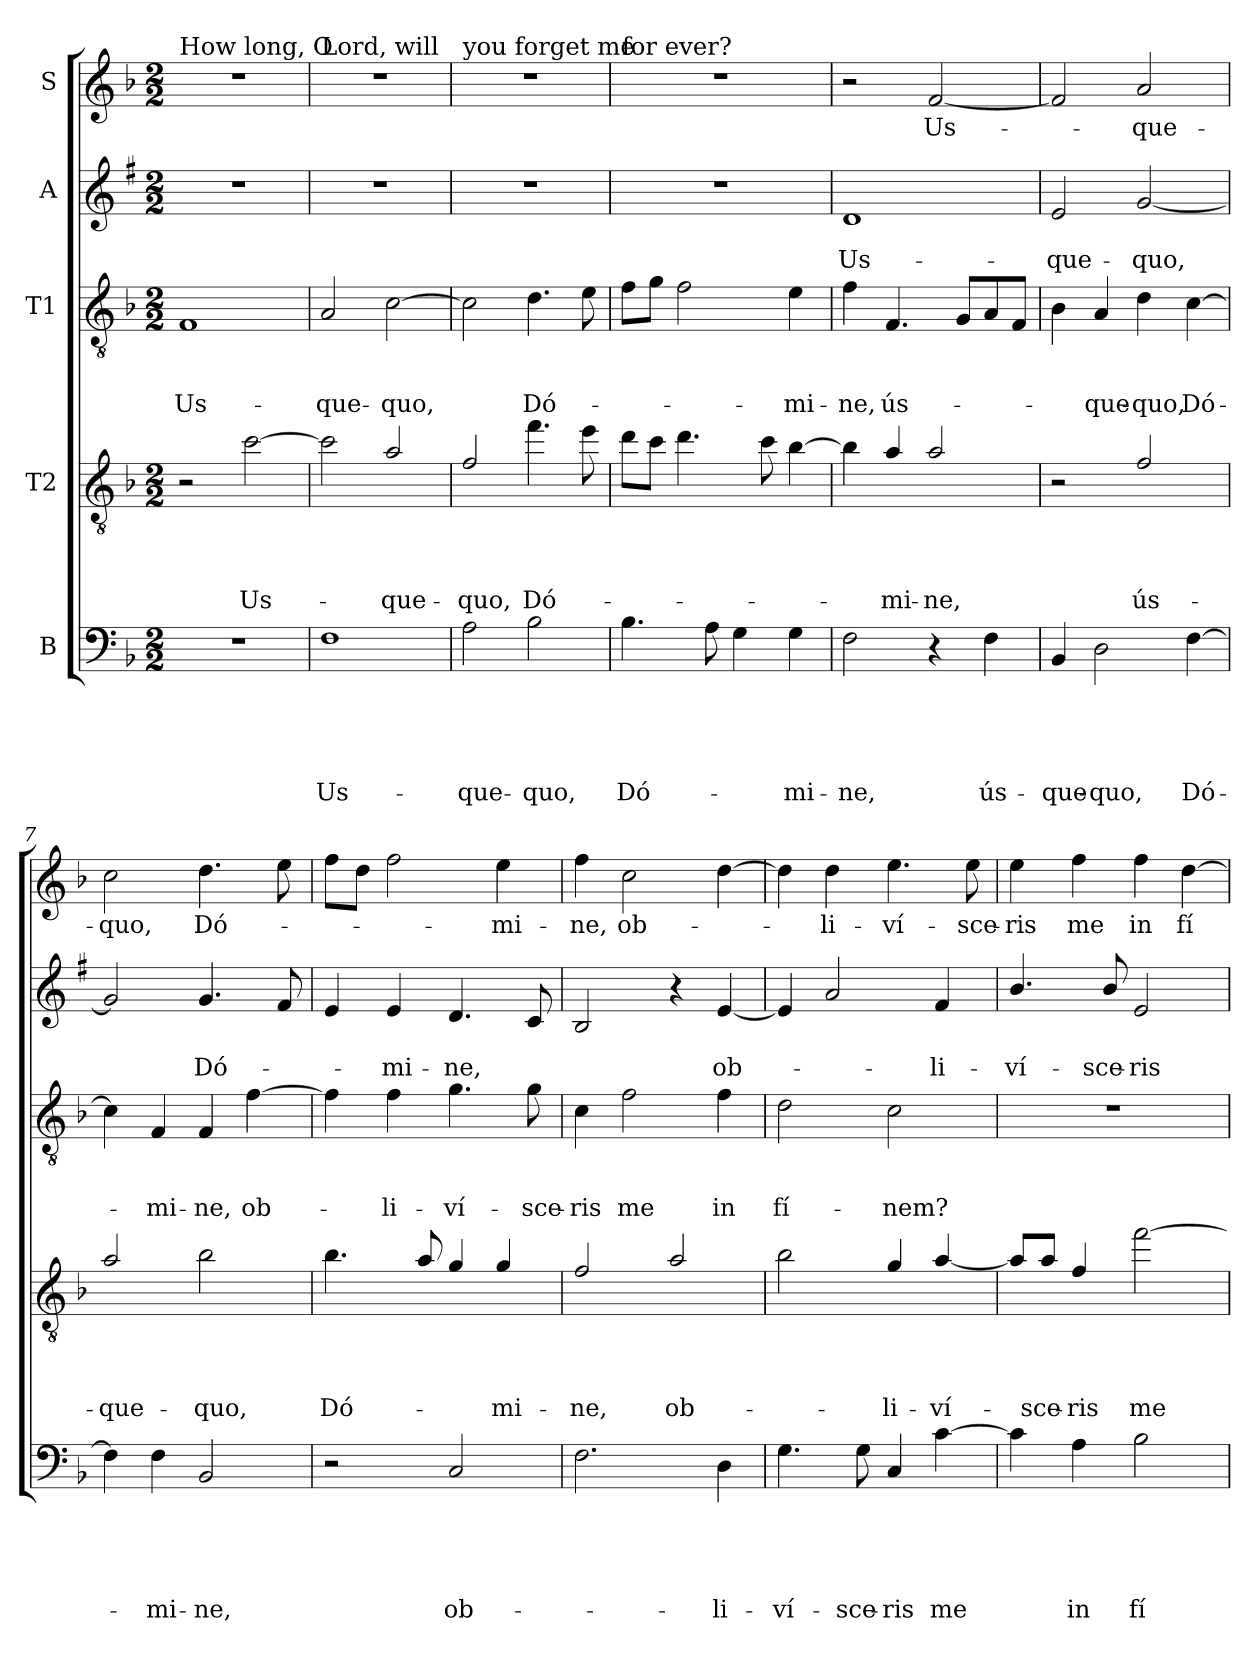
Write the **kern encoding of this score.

**kern	**text	**text	**text	**text	**text	**kern	**text	**text	**text	**text	**kern	**text	**text	**text	**kern	**text	**text	**kern	**text
*part5	*part5	*part5	*part5	*part5	*part5	*part4	*part4	*part4	*part4	*part4	*part3	*part3	*part3	*part3	*part2	*part2	*part2	*part1	*part1
*staff5	*staff5	*staff5	*staff5	*staff5	*staff5	*staff4	*staff4	*staff4	*staff4	*staff4	*staff3	*staff3	*staff3	*staff3	*staff2	*staff2	*staff2	*staff1	*staff1
*I"B	*	*	*	*	*	*I"T2	*	*	*	*	*I"T1	*	*	*	*I"A	*	*	*I"S	*
*clefF4	*	*	*	*	*	*clefGv2	*	*	*	*	*clefGv2	*	*	*	*clefG2	*	*	*clefG2	*
*	*	*	*	*	*	*ITrd8c14	*	*	*	*	*	*	*	*	*ITrd1c2	*	*	*	*
*k[b-]	*	*	*	*	*	*k[b-]	*	*	*	*	*k[b-]	*	*	*	*k[b-]	*	*	*k[b-]	*
*F:	*	*	*	*	*	*F:	*	*	*	*	*F:	*	*	*	*F:	*	*	*F:	*
*M2/2	*	*	*	*	*	*M2/2	*	*	*	*	*M2/2	*	*	*	*M2/2	*	*	*M2/2	*
=1	=1	=1	=1	=1	=1	=1	=1	=1	=1	=1	=1	=1	=1	=1	=1	=1	=1	=1	=1
!	!	!	!	!	!	!	!	!	!	!	!	!	!	!	!	!	!	!LO:TX:a:t=How long, O	!
!	!	!	!	!	!	!	!	!	!	!	!	!	!	!LO:LY:b	!	!	!	!	!
1r	.	.	.	.	.	2r	.	.	.	.	1F	.	.	Us-	1r	.	.	1r	.
!	!	!	!	!	!	!	!	!	!	!LO:LY:b	!	!	!	!	!	!	!	!	!
.	.	.	.	.	.	[2c\	.	.	.	Us-	.	.	.	.	.	.	.	.	.
=2	=2	=2	=2	=2	=2	=2	=2	=2	=2	=2	=2	=2	=2	=2	=2	=2	=2	=2	=2
!	!	!	!	!	!	!	!	!	!	!	!	!	!	!	!	!	!	!LO:TX:a:t=Lord, will	!
!	!	!	!	!	!LO:LY:b	!	!	!	!	!	!	!	!	!LO:LY:b	!	!	!	!	!
1F	.	.	.	.	Us-	2c\]	.	.	.	.	2A/	.	.	-que-	1r	.	.	1r	.
!	!	!	!	!	!	!	!	!	!	!LO:LY:b	!	!	!	!LO:LY:b	!	!	!	!	!
.	.	.	.	.	.	2A/	.	.	.	-que-	[2c\	.	.	-quo,	.	.	.	.	.
=3	=3	=3	=3	=3	=3	=3	=3	=3	=3	=3	=3	=3	=3	=3	=3	=3	=3	=3	=3
!	!	!	!	!	!	!	!	!	!	!	!	!	!	!	!	!	!	!LO:TX:a:t=you forget me	!
!	!	!	!	!	!LO:LY:b	!	!	!	!	!LO:LY:b	!	!	!	!	!	!	!	!	!
2A\	.	.	.	.	-que-	2F/	.	.	.	-quo,	2c\]	.	.	.	1r	.	.	1r	.
!	!	!	!	!	!LO:LY:b	!	!	!	!	!LO:LY:b	!	!	!	!LO:LY:b	!	!	!	!	!
2B-\	.	.	.	.	-quo,	4.f\	.	.	.	Dó-	4.d\	.	.	Dó-	.	.	.	.	.
.	.	.	.	.	.	8e\	.	.	.	.	8e\	.	.	.	.	.	.	.	.
=4	=4	=4	=4	=4	=4	=4	=4	=4	=4	=4	=4	=4	=4	=4	=4	=4	=4	=4	=4
!	!	!	!	!	!	!	!	!	!	!	!	!	!	!	!	!	!	!LO:TX:a:t=for ever?	!
!	!	!	!	!	!LO:LY:b	!	!	!	!	!	!	!	!	!	!	!	!	!	!
4.B-\	.	.	.	.	Dó-	8d\L	.	.	.	.	8f\L	.	.	.	1r	.	.	1r	.
.	.	.	.	.	.	8c\J	.	.	.	.	8g\J	.	.	.	.	.	.	.	.
.	.	.	.	.	.	4.d\	.	.	.	.	2f\	.	.	.	.	.	.	.	.
8A\	.	.	.	.	.	.	.	.	.	.	.	.	.	.	.	.	.	.	.
4G\	.	.	.	.	.	.	.	.	.	.	.	.	.	.	.	.	.	.	.
.	.	.	.	.	.	8c\	.	.	.	.	.	.	.	.	.	.	.	.	.
!	!	!	!	!	!LO:LY:b	!	!	!	!	!	!	!	!	!LO:LY:b	!	!	!	!	!
4G\	.	.	.	.	-mi-	[4B-\	.	.	.	.	4e\	.	.	-mi-	.	.	.	.	.
=5	=5	=5	=5	=5	=5	=5	=5	=5	=5	=5	=5	=5	=5	=5	=5	=5	=5	=5	=5
!	!	!	!	!	!LO:LY:b	!	!	!	!	!	!	!	!	!LO:LY:b	!	!	!LO:LY:b	!	!
2F\	.	.	.	.	-ne,	4B-\]	.	.	.	.	4f\	.	.	-ne,	1c	.	Us-	2r	.
!	!	!	!	!	!	!	!	!	!	!LO:LY:b	!	!	!	!LO:LY:b	!	!	!	!	!
.	.	.	.	.	.	4A/	.	.	.	-mi-	4.F/	.	.	ús-	.	.	.	.	.
!	!	!	!	!	!	!	!	!	!	!LO:LY:b	!	!	!	!	!	!	!	!	!LO:LY:b
4r	.	.	.	.	.	2A/	.	.	.	-ne,	.	.	.	.	.	.	.	[2f/	Us-
.	.	.	.	.	.	.	.	.	.	.	8G/L	.	.	.	.	.	.	.	.
!	!	!	!	!	!LO:LY:b	!	!	!	!	!	!	!	!	!	!	!	!	!	!
4F\	.	.	.	.	ús-	.	.	.	.	.	8A/	.	.	.	.	.	.	.	.
.	.	.	.	.	.	.	.	.	.	.	8F/J	.	.	.	.	.	.	.	.
!!LO:PB:g=z
=6	=6	=6	=6	=6	=6	=6	=6	=6	=6	=6	=6	=6	=6	=6	=6	=6	=6	=6	=6
!	!	!	!	!	!LO:LY:b	!	!	!	!	!	!	!	!	!	!	!	!LO:LY:b	!	!
4BB-/	.	.	.	.	-que-	2r	.	.	.	.	4B-\	.	.	.	2d/	.	-que-	2f/]	.
!	!	!	!	!	!LO:LY:b	!	!	!	!	!	!	!	!	!LO:LY:b	!	!	!	!	!
2D\	.	.	.	.	-quo,	.	.	.	.	.	4A/	.	.	-que-	.	.	.	.	.
!	!	!	!	!	!	!	!	!	!	!LO:LY:b	!	!	!	!LO:LY:b	!	!	!LO:LY:b	!	!LO:LY:b
.	.	.	.	.	.	2F/	.	.	.	ús-	4d\	.	.	-quo,	[2f/	.	-quo,	2a/	-que-
!	!	!	!	!	!LO:LY:b	!	!	!	!	!	!	!	!	!LO:LY:b	!	!	!	!	!
[4F\	.	.	.	.	Dó-	.	.	.	.	.	[4c\	.	.	Dó-	.	.	.	.	.
=7	=7	=7	=7	=7	=7	=7	=7	=7	=7	=7	=7	=7	=7	=7	=7	=7	=7	=7	=7
!	!	!	!	!	!	!	!	!	!	!LO:LY:b	!	!	!	!	!	!	!	!	!LO:LY:b
4F\]	.	.	.	.	.	2A/	.	.	.	-que-	4c\]	.	.	.	2f/]	.	.	2cc\	-quo,
!	!	!	!	!	!LO:LY:b	!	!	!	!	!	!	!	!	!LO:LY:b	!	!	!	!	!
4F\	.	.	.	.	-mi-	.	.	.	.	.	4F/	.	.	-mi-	.	.	.	.	.
!	!	!	!	!	!LO:LY:b	!	!	!	!	!LO:LY:b	!	!	!	!LO:LY:b	!	!	!LO:LY:b	!	!LO:LY:b
2BB-/	.	.	.	.	-ne,	2B-\	.	.	.	-quo,	4F/	.	.	-ne,	4.f/	.	Dó-	4.dd\	Dó-
!	!	!	!	!	!	!	!	!	!	!	!	!	!	!LO:LY:b	!	!	!	!	!
.	.	.	.	.	.	.	.	.	.	.	[4f\	.	.	ob-	.	.	.	.	.
.	.	.	.	.	.	.	.	.	.	.	.	.	.	.	8e/	.	.	8ee\	.
=8	=8	=8	=8	=8	=8	=8	=8	=8	=8	=8	=8	=8	=8	=8	=8	=8	=8	=8	=8
!	!	!	!	!	!	!	!	!	!	!LO:LY:b	!	!	!	!	!	!	!	!	!
2r	.	.	.	.	.	4.B-\	.	.	.	Dó-	4f\]	.	.	.	4d/	.	.	8ff\L	.
.	.	.	.	.	.	.	.	.	.	.	.	.	.	.	.	.	.	8dd\J	.
!	!	!	!	!	!	!	!	!	!	!	!	!	!	!LO:LY:b	!	!	!LO:LY:b	!	!
.	.	.	.	.	.	.	.	.	.	.	4f\	.	.	-li-	4d/	.	-mi-	2ff\	.
.	.	.	.	.	.	8A/	.	.	.	.	.	.	.	.	.	.	.	.	.
!	!	!	!	!	!LO:LY:b	!	!	!	!	!	!	!	!	!LO:LY:b	!	!	!LO:LY:b	!	!
2C/	.	.	.	.	ob-	4G/	.	.	.	.	4.g\	.	.	-ví-	4.c/	.	-ne,	.	.
!	!	!	!	!	!	!	!	!	!	!LO:LY:b	!	!	!	!	!	!	!	!	!LO:LY:b
.	.	.	.	.	.	4G/	.	.	.	-mi-	.	.	.	.	.	.	.	4ee\	-mi-
!	!	!	!	!	!	!	!	!	!	!	!	!	!	!LO:LY:b	!	!	!	!	!
.	.	.	.	.	.	.	.	.	.	.	8g\	.	.	-sce-	8B-/	.	.	.	.
=9	=9	=9	=9	=9	=9	=9	=9	=9	=9	=9	=9	=9	=9	=9	=9	=9	=9	=9	=9
!	!	!	!	!	!	!	!	!	!	!LO:LY:b	!	!	!	!LO:LY:b	!	!	!	!	!LO:LY:b
2.F\	.	.	.	.	.	2F/	.	.	.	-ne,	4c\	.	.	-ris	2A/	.	.	4ff\	-ne,
!	!	!	!	!	!	!	!	!	!	!	!	!	!	!LO:LY:b	!	!	!	!	!LO:LY:b
.	.	.	.	.	.	.	.	.	.	.	2f\	.	.	me	.	.	.	2cc\	ob-
!	!	!	!	!	!	!	!	!	!	!LO:LY:b	!	!	!	!	!	!	!	!	!
.	.	.	.	.	.	2A/	.	.	.	ob-	.	.	.	.	4r	.	.	.	.
!	!	!	!	!	!LO:LY:b	!	!	!	!	!	!	!	!	!LO:LY:b	!	!	!LO:LY:b	!	!
4D\	.	.	.	.	-li-	.	.	.	.	.	4f\	.	.	in	[4d/	.	ob-	[4dd\	.
=10	=10	=10	=10	=10	=10	=10	=10	=10	=10	=10	=10	=10	=10	=10	=10	=10	=10	=10	=10
!	!	!	!	!	!LO:LY:b	!	!	!	!	!	!	!	!	!LO:LY:b	!	!	!	!	!
4.G\	.	.	.	.	-ví-	2B-\	.	.	.	.	2d\	.	.	fí-	4d/]	.	.	4dd\]	.
!	!	!	!	!	!	!	!	!	!	!	!	!	!	!	!	!	!	!	!LO:LY:b
.	.	.	.	.	.	.	.	.	.	.	.	.	.	.	2g/	.	.	4dd\	-li-
!	!	!	!	!	!LO:LY:b	!	!	!	!	!	!	!	!	!	!	!	!	!	!
8G\	.	.	.	.	-sce-	.	.	.	.	.	.	.	.	.	.	.	.	.	.
!	!	!	!	!	!LO:LY:b	!	!	!	!	!LO:LY:b	!	!	!	!LO:LY:b	!	!	!	!	!LO:LY:b
4C/	.	.	.	.	-ris	4G/	.	.	.	-li-	2c\	.	.	-nem?	.	.	.	4.ee\	-ví-
!	!	!	!	!	!LO:LY:b	!	!	!	!	!LO:LY:b	!	!	!	!	!	!	!LO:LY:b	!	!
[4c\	.	.	.	.	me	[4A/	.	.	.	-ví-	.	.	.	.	4e/	.	-li-	.	.
!	!	!	!	!	!	!	!	!	!	!	!	!	!	!	!	!	!	!	!LO:LY:b
.	.	.	.	.	.	.	.	.	.	.	.	.	.	.	.	.	.	8ee\	-sce-
!!LO:LB:g=z
=11	=11	=11	=11	=11	=11	=11	=11	=11	=11	=11	=11	=11	=11	=11	=11	=11	=11	=11	=11
!	!	!	!	!	!	!	!	!	!	!	!	!	!	!	!	!	!LO:LY:b	!	!LO:LY:b
4c\]	.	.	.	.	.	8A/L]	.	.	.	.	1r	.	.	.	4.a/	.	-ví-	4ee\	-ris
!	!	!	!	!	!	!	!	!	!	!LO:LY:b	!	!	!	!	!	!	!	!	!
.	.	.	.	.	.	8A/J	.	.	.	-sce-	.	.	.	.	.	.	.	.	.
!	!	!	!	!	!LO:LY:b	!	!	!	!	!LO:LY:b	!	!	!	!	!	!	!	!	!LO:LY:b
4A\	.	.	.	.	in	4F/	.	.	.	-ris	.	.	.	.	.	.	.	4ff\	me
!	!	!	!	!	!	!	!	!	!	!	!	!	!	!	!	!	!LO:LY:b	!	!
.	.	.	.	.	.	.	.	.	.	.	.	.	.	.	8a/	.	-sce-	.	.
!	!	!	!	!	!LO:LY:b	!	!	!	!	!LO:LY:b	!	!	!	!	!	!	!LO:LY:b	!	!LO:LY:b
2B-\	.	.	.	.	fí-	[2f\	.	.	.	me	.	.	.	.	2d/	.	-ris	4ff\	in
!	!	!	!	!	!	!	!	!	!	!	!	!	!	!	!	!	!	!	!LO:LY:b
.	.	.	.	.	.	.	.	.	.	.	.	.	.	.	.	.	.	[4dd\	fí-
=	=	=	=	=	=	=	=	=	=	=	=	=	=	=	=	=	=	=	=
*-	*-	*-	*-	*-	*-	*-	*-	*-	*-	*-	*-	*-	*-	*-	*-	*-	*-	*-	*-
